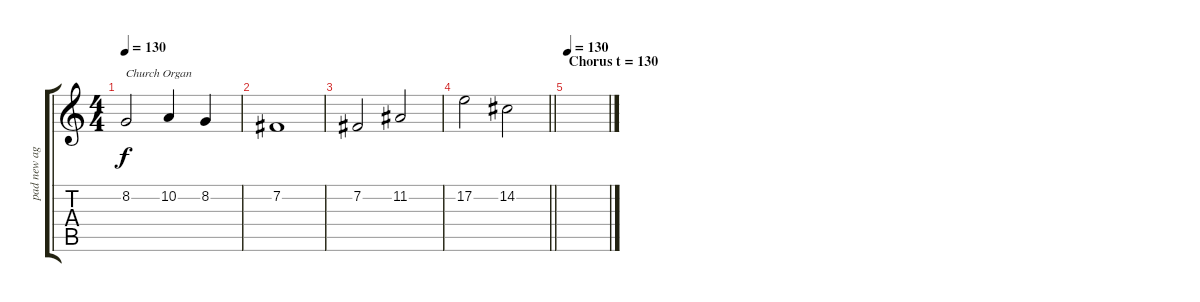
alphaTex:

\track ("pad new age" "pad new ag") {instrument pad1newage}
\staff {score tabs}
\tuning (E4 B3 G3 D3 A2 E2) {hide}
\ts (4 4)
\tempo 130
\clef g2
\ks c
8.2.2{txt "Church Organ" dy f instrument churchorgan} 10.2.4 8.2.4 |
7.2.1 |
7.2.2 11.2.2 |
\barLineRight lightlight
17.2.2 14.2.2 |
\section ("" "Chorus t = 130")
\tempo 130
